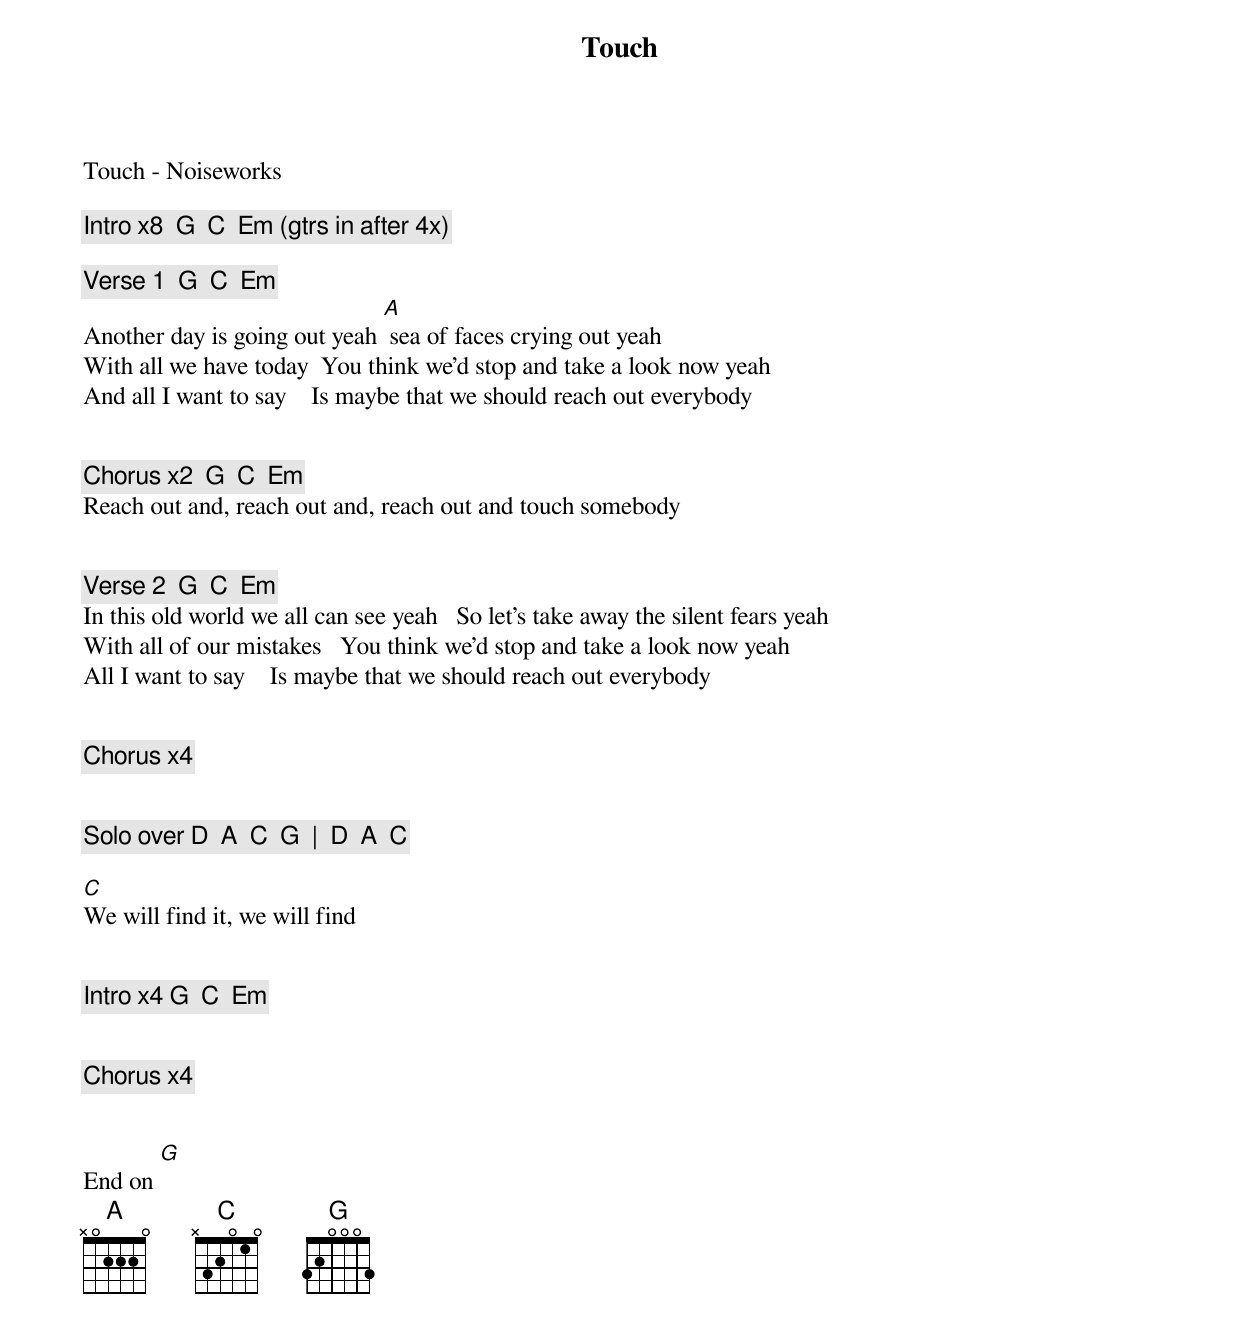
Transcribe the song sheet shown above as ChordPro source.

{title: Touch}
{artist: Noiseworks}
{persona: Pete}
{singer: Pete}
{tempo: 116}
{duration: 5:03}
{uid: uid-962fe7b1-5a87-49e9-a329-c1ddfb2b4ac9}
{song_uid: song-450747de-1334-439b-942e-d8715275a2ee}



Touch - Noiseworks

{comment: Intro x8  G  C  Em (gtrs in after 4x)}

{comment: Verse 1  G  C  Em}
Another day is going out yeah	[A] sea of faces crying out yeah
With all we have today		You think we'd stop and take a look now yeah
And all I want to say 			Is maybe that we should reach out everybody


{comment: Chorus x2  G  C  Em}
Reach out and, reach out and, reach out and touch somebody


{comment: Verse 2  G  C  Em}
In this old world we all can see yeah 	 So let's take away the silent fears yeah
With all of our mistakes 		You think we'd stop and take a look now yeah
All I want to say 			Is maybe that we should reach out everybody


{comment: Chorus x4}


{comment: Solo over D  A  C  G  |  D  A  C}

[C]
We will find it, we will find


{comment: Intro x4 G  C  Em}


{comment: Chorus x4}


End on [G]
